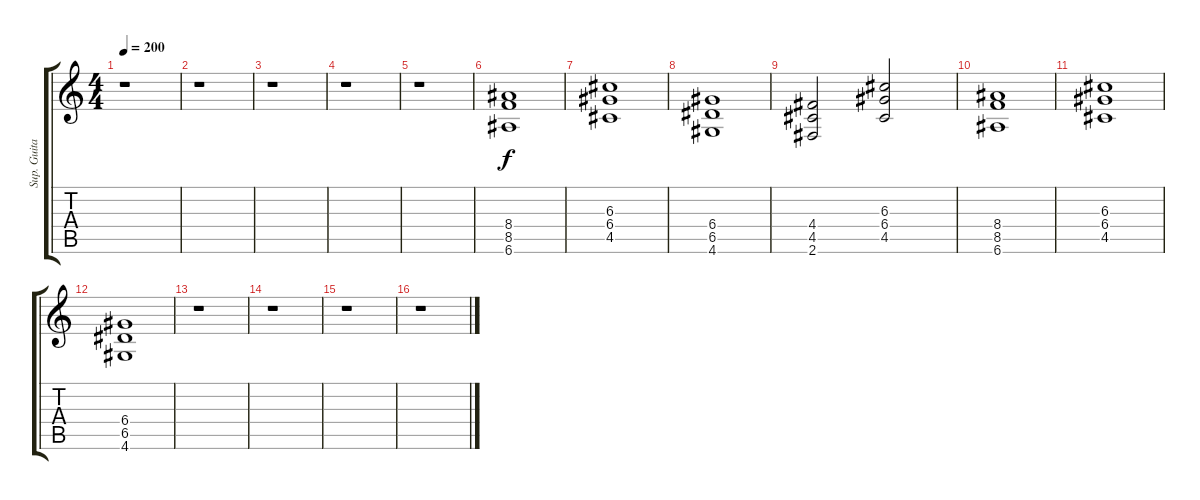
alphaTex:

\track ("Sup. Guitar" "Sup. Guita") {instrument distortionguitar}
\staff {score tabs}
\tuning (E4 B3 G3 D3 A2 E2) {hide}
\ts (4 4)
\tempo 200
\clef g2
\ks c
r.1{dy f} |
r.1 |
r.1 |
r.1 |
r.1 |
(8.4 8.5 6.6).1 |
(6.3 6.4 4.5).1 |
(6.4 6.5 4.6).1 |
(4.4 4.5 2.6).2 (6.3 6.4 4.5).2 |
(8.4 8.5 6.6).1 |
(6.3 6.4 4.5).1 |
(6.4 6.5 4.6).1 |
r.1 |
r.1 |
r.1 |
r.1
